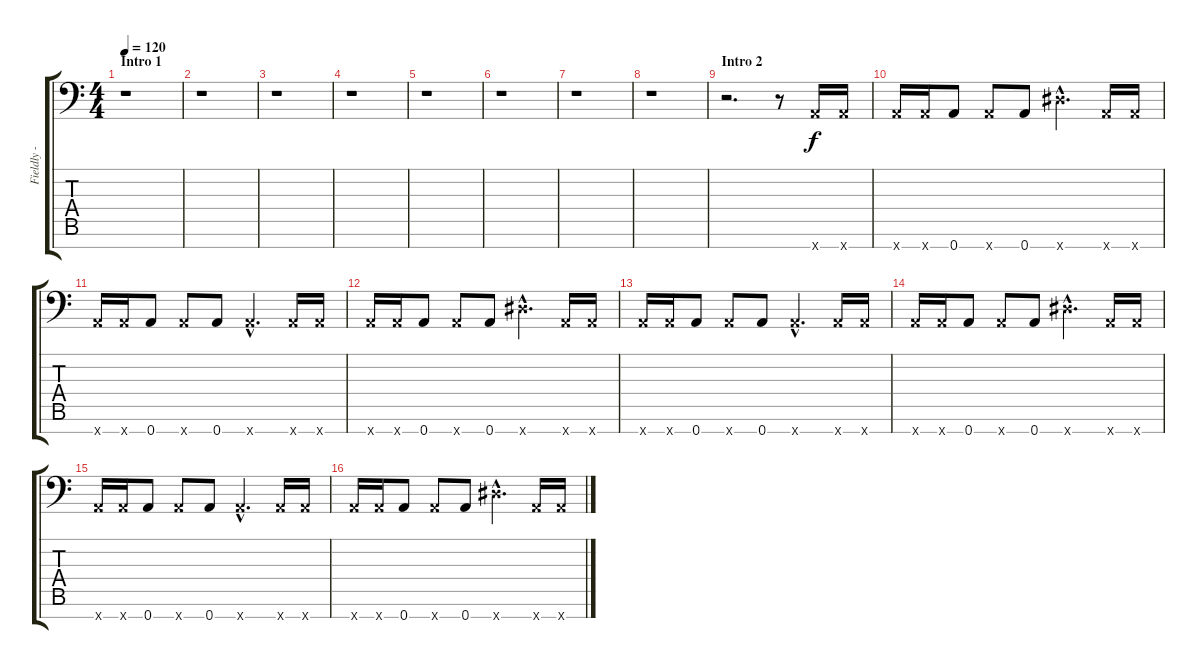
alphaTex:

\track ("Fieldly - Bass" "Fieldly - ") {instrument electricbassfinger}
\staff {score tabs}
\tuning (D4 A3 F3 C3 G2 D2 A1) {hide}
\ts (4 4)
\section ("" "Intro 1")
\tempo 120
\clef f4
\ks c
r.1{dy f instrument electricbassfinger} |
r.1 |
r.1 |
r.1 |
r.1 |
r.1 |
r.1 |
r.1 |
\section ("" "Intro 2")
r.2{d instrument electricbasspick} r.8 0.7{x}.16 0.7{x}.16 |
0.7{x}.16 0.7{x}.16 0.7.8 0.7{x}.8 0.7.8 6.7{hac x}.4{d} 0.7{x}.16 0.7{x}.16 |
0.7{x}.16 0.7{x}.16 0.7.8 0.7{x}.8 0.7.8 0.7{hac x}.4{d} 0.7{x}.16 0.7{x}.16 |
0.7{x}.16 0.7{x}.16 0.7.8 0.7{x}.8 0.7.8 6.7{hac x}.4{d} 0.7{x}.16 0.7{x}.16 |
0.7{x}.16 0.7{x}.16 0.7.8 0.7{x}.8 0.7.8 0.7{hac x}.4{d} 0.7{x}.16 0.7{x}.16 |
0.7{x}.16 0.7{x}.16 0.7.8 0.7{x}.8 0.7.8 6.7{hac x}.4{d} 0.7{x}.16 0.7{x}.16 |
0.7{x}.16 0.7{x}.16 0.7.8 0.7{x}.8 0.7.8 0.7{hac x}.4{d} 0.7{x}.16 0.7{x}.16 |
0.7{x}.16 0.7{x}.16 0.7.8 0.7{x}.8 0.7.8 6.7{hac x}.4{d} 0.7{x}.16 0.7{x}.16
